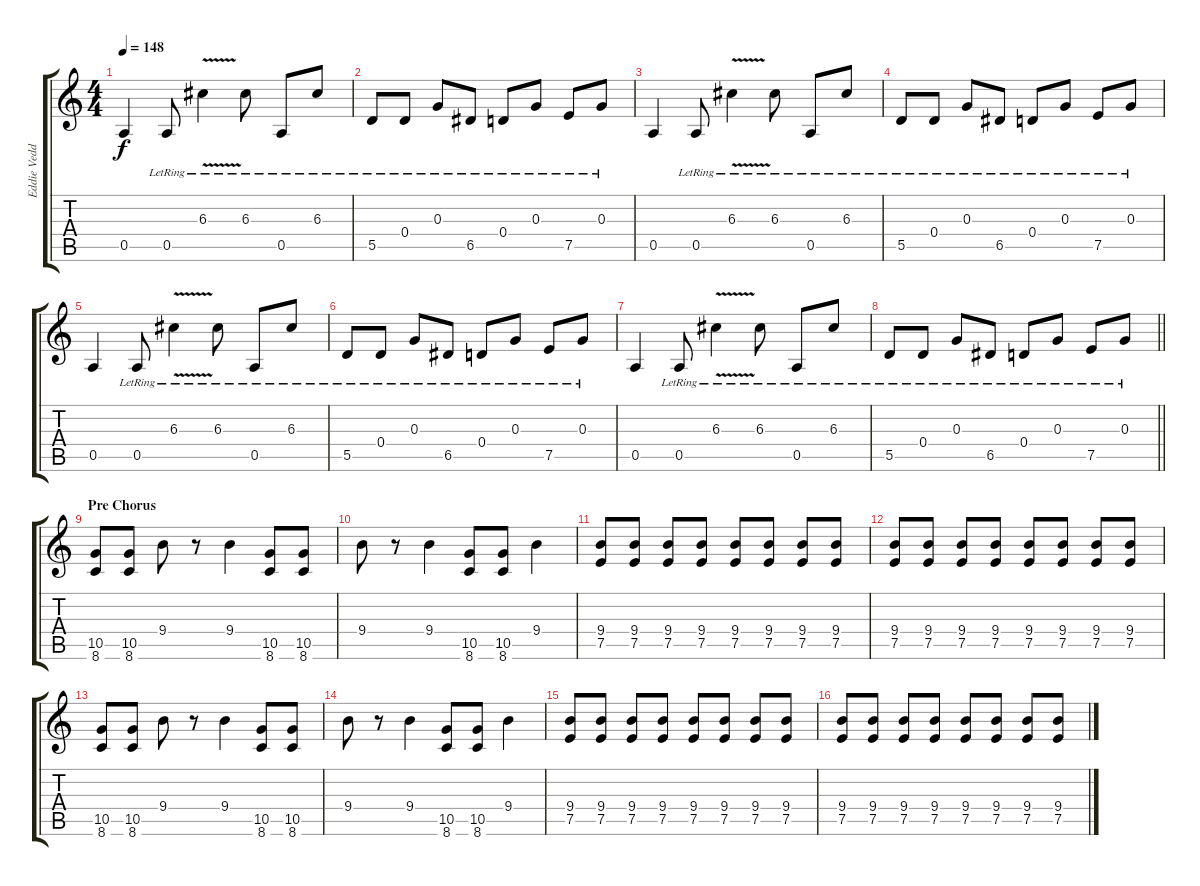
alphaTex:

\track ("Eddie Vedder" "Eddie Vedd") {instrument overdrivenguitar}
\staff {score tabs}
\tuning (E4 B3 G3 D3 A2 E2) {hide}
\ts (4 4)
\tempo 148
\clef g2
\ks c
0.5.4{dy f instrument overdrivenguitar} 0.5{lr}.8 6.3{v lr}.4 6.3{lr}.8 0.5{lr}.8 6.3{lr}.8 |
5.5{lr}.8 0.4{lr}.8 0.3{lr}.8 6.5{lr}.8 0.4{lr}.8 0.3{lr}.8 7.5{lr}.8 0.3{lr}.8 |
0.5.4{instrument overdrivenguitar} 0.5{lr}.8 6.3{v lr}.4 6.3{lr}.8 0.5{lr}.8 6.3{lr}.8 |
5.5{lr}.8 0.4{lr}.8 0.3{lr}.8 6.5{lr}.8 0.4{lr}.8 0.3{lr}.8 7.5{lr}.8 0.3{lr}.8 |
0.5.4{instrument overdrivenguitar} 0.5{lr}.8 6.3{v lr}.4 6.3{lr}.8 0.5{lr}.8 6.3{lr}.8 |
5.5{lr}.8 0.4{lr}.8 0.3{lr}.8 6.5{lr}.8 0.4{lr}.8 0.3{lr}.8 7.5{lr}.8 0.3{lr}.8 |
0.5.4{instrument overdrivenguitar} 0.5{lr}.8 6.3{v lr}.4 6.3{lr}.8 0.5{lr}.8 6.3{lr}.8 |
\barLineRight lightlight
5.5{lr}.8 0.4{lr}.8 0.3{lr}.8 6.5{lr}.8 0.4{lr}.8 0.3{lr}.8 7.5{lr}.8 0.3{lr}.8 |
\section ("" "Pre Chorus")
(10.5 8.6).8{instrument distortionguitar} (10.5 8.6).8 9.4.8 r.8 9.4.4 (10.5 8.6).8 (10.5 8.6).8 |
9.4.8 r.8 9.4.4 (10.5 8.6).8 (10.5 8.6).8 9.4.4 |
(9.4 7.5).8 (9.4 7.5).8 (9.4 7.5).8 (9.4 7.5).8 (9.4 7.5).8 (9.4 7.5).8 (9.4 7.5).8 (9.4 7.5).8 |
(9.4 7.5).8 (9.4 7.5).8 (9.4 7.5).8 (9.4 7.5).8 (9.4 7.5).8 (9.4 7.5).8 (9.4 7.5).8 (9.4 7.5).8 |
(10.5 8.6).8{instrument distortionguitar} (10.5 8.6).8 9.4.8 r.8 9.4.4 (10.5 8.6).8 (10.5 8.6).8 |
9.4.8 r.8 9.4.4 (10.5 8.6).8 (10.5 8.6).8 9.4.4 |
(9.4 7.5).8 (9.4 7.5).8 (9.4 7.5).8 (9.4 7.5).8 (9.4 7.5).8 (9.4 7.5).8 (9.4 7.5).8 (9.4 7.5).8 |
(9.4 7.5).8 (9.4 7.5).8 (9.4 7.5).8 (9.4 7.5).8 (9.4 7.5).8 (9.4 7.5).8 (9.4 7.5).8 (9.4 7.5).8
